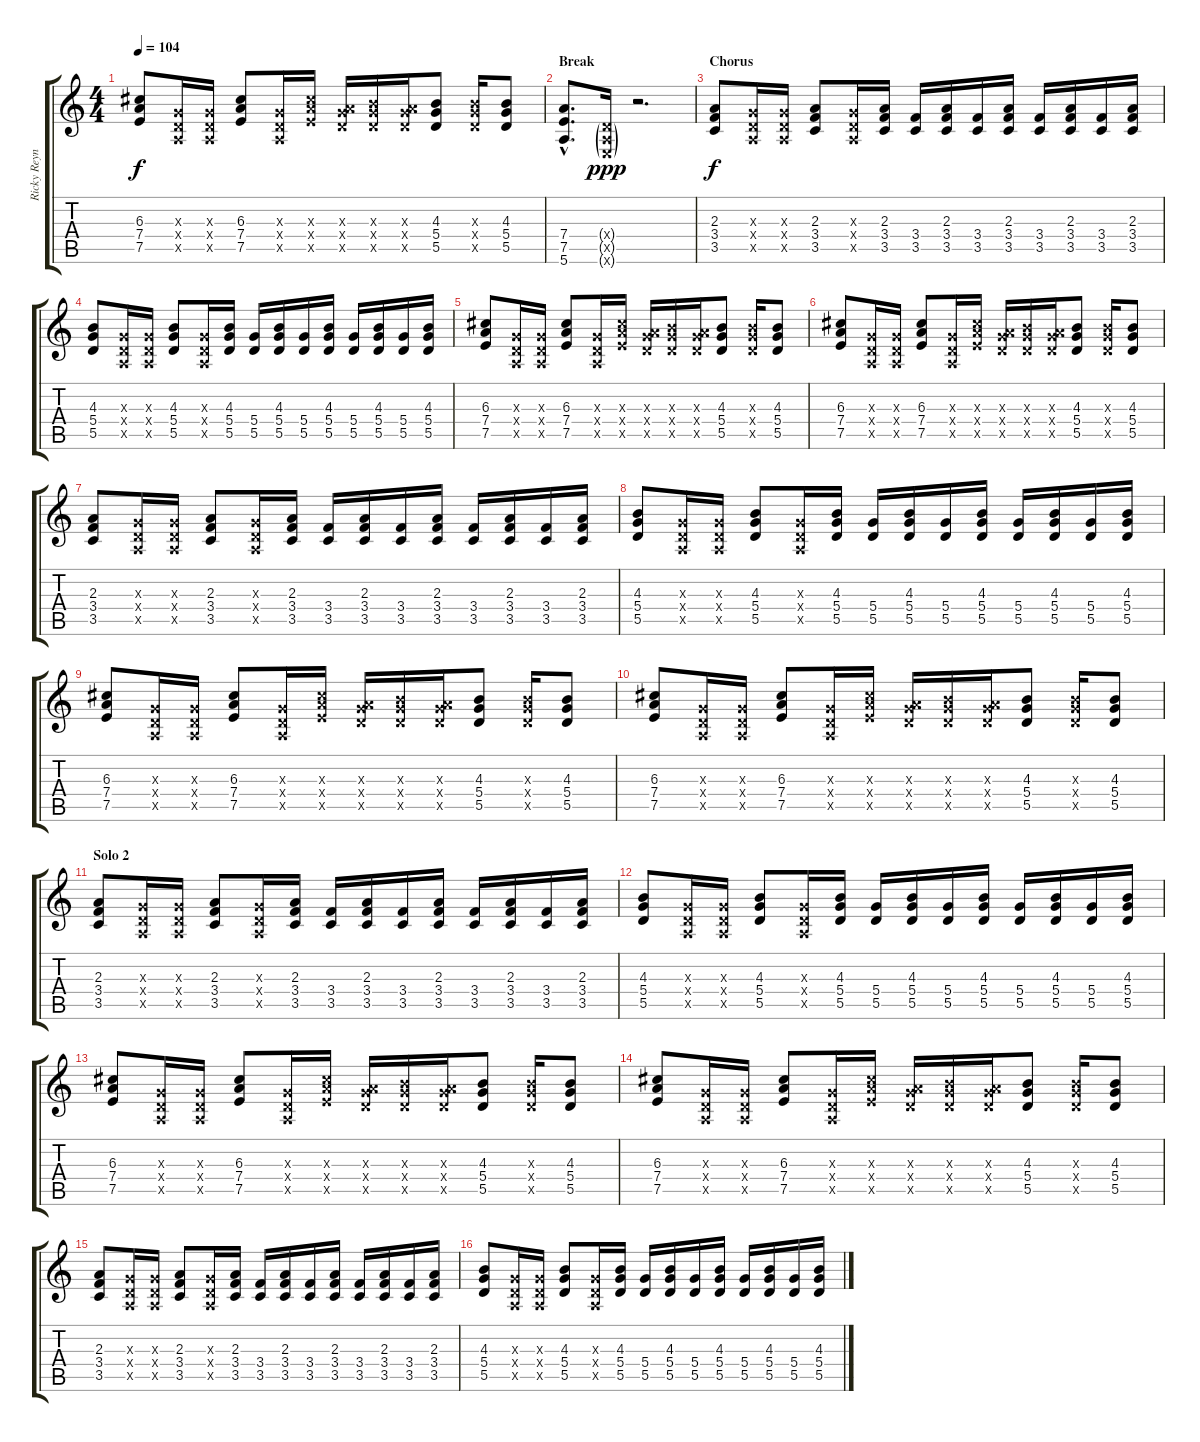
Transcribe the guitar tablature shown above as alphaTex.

\track ("Ricky Reynolds" "Ricky Reyn") {instrument overdrivenguitar}
\staff {score tabs}
\tuning (E4 B3 G3 D3 A2 E2) {hide}
\ts (4 4)
\tempo 104
\clef g2
\ks c
(6.3 7.4 7.5).8{dy f} (0.3{x} 0.4{x} 0.5{x}).16 (0.3{x} 0.4{x} 0.5{x}).16 (6.3 7.4 7.5).8 (0.3{x} 0.4{x} 0.5{x}).16 (6.3{x} 7.4{x} 7.5{x}).16 (2.3{x} 5.4{x} 5.5{x}).16 (4.3{x} 5.4{x} 5.5{x}).16 (2.3{x} 5.4{x} 5.5{x}).16 (4.3 5.4 5.5).8 (4.3{x} 5.4{x} 5.5{x}).16 (4.3 5.4 5.5).8 |
\section ("" "Break")
(7.4{hac} 7.5{hac} 5.6{hac}).8{d} (0.4{g x} 0.5{g x} 0.6{g x}).16{dy ppp} r.2{d} |
\section ("" "Chorus")
(2.3 3.4 3.5).8{dy f} (0.3{x} 0.4{x} 0.5{x}).16 (0.3{x} 0.4{x} 0.5{x}).16 (2.3 3.4 3.5).8 (0.3{x} 0.4{x} 0.5{x}).16 (2.3 3.4 3.5).16 (3.4 3.5).16 (2.3 3.4 3.5).16 (3.4 3.5).16 (2.3 3.4 3.5).16 (3.4 3.5).16 (2.3 3.4 3.5).16 (3.4 3.5).16 (2.3 3.4 3.5).16 |
(4.3 5.4 5.5).8 (0.3{x} 0.4{x} 0.5{x}).16 (0.3{x} 0.4{x} 0.5{x}).16 (4.3 5.4 5.5).8 (0.3{x} 0.4{x} 0.5{x}).16 (4.3 5.4 5.5).16 (5.4 5.5).16 (4.3 5.4 5.5).16 (5.4 5.5).16 (4.3 5.4 5.5).16 (5.4 5.5).16 (4.3 5.4 5.5).16 (5.4 5.5).16 (4.3 5.4 5.5).16 |
(6.3 7.4 7.5).8 (0.3{x} 0.4{x} 0.5{x}).16 (0.3{x} 0.4{x} 0.5{x}).16 (6.3 7.4 7.5).8 (0.3{x} 0.4{x} 0.5{x}).16 (6.3{x} 7.4{x} 7.5{x}).16 (2.3{x} 5.4{x} 5.5{x}).16 (4.3{x} 5.4{x} 5.5{x}).16 (2.3{x} 5.4{x} 5.5{x}).16 (4.3 5.4 5.5).8 (4.3{x} 5.4{x} 5.5{x}).16 (4.3 5.4 5.5).8 |
(6.3 7.4 7.5).8 (0.3{x} 0.4{x} 0.5{x}).16 (0.3{x} 0.4{x} 0.5{x}).16 (6.3 7.4 7.5).8 (0.3{x} 0.4{x} 0.5{x}).16 (6.3{x} 7.4{x} 7.5{x}).16 (2.3{x} 5.4{x} 5.5{x}).16 (4.3{x} 5.4{x} 5.5{x}).16 (2.3{x} 5.4{x} 5.5{x}).16 (4.3 5.4 5.5).8 (4.3{x} 5.4{x} 5.5{x}).16 (4.3 5.4 5.5).8 |
(2.3 3.4 3.5).8 (0.3{x} 0.4{x} 0.5{x}).16 (0.3{x} 0.4{x} 0.5{x}).16 (2.3 3.4 3.5).8 (0.3{x} 0.4{x} 0.5{x}).16 (2.3 3.4 3.5).16 (3.4 3.5).16 (2.3 3.4 3.5).16 (3.4 3.5).16 (2.3 3.4 3.5).16 (3.4 3.5).16 (2.3 3.4 3.5).16 (3.4 3.5).16 (2.3 3.4 3.5).16 |
(4.3 5.4 5.5).8 (0.3{x} 0.4{x} 0.5{x}).16 (0.3{x} 0.4{x} 0.5{x}).16 (4.3 5.4 5.5).8 (0.3{x} 0.4{x} 0.5{x}).16 (4.3 5.4 5.5).16 (5.4 5.5).16 (4.3 5.4 5.5).16 (5.4 5.5).16 (4.3 5.4 5.5).16 (5.4 5.5).16 (4.3 5.4 5.5).16 (5.4 5.5).16 (4.3 5.4 5.5).16 |
(6.3 7.4 7.5).8 (0.3{x} 0.4{x} 0.5{x}).16 (0.3{x} 0.4{x} 0.5{x}).16 (6.3 7.4 7.5).8 (0.3{x} 0.4{x} 0.5{x}).16 (6.3{x} 7.4{x} 7.5{x}).16 (2.3{x} 5.4{x} 5.5{x}).16 (4.3{x} 5.4{x} 5.5{x}).16 (2.3{x} 5.4{x} 5.5{x}).16 (4.3 5.4 5.5).8 (4.3{x} 5.4{x} 5.5{x}).16 (4.3 5.4 5.5).8 |
(6.3 7.4 7.5).8 (0.3{x} 0.4{x} 0.5{x}).16 (0.3{x} 0.4{x} 0.5{x}).16 (6.3 7.4 7.5).8 (0.3{x} 0.4{x} 0.5{x}).16 (6.3{x} 7.4{x} 7.5{x}).16 (2.3{x} 5.4{x} 5.5{x}).16 (4.3{x} 5.4{x} 5.5{x}).16 (2.3{x} 5.4{x} 5.5{x}).16 (4.3 5.4 5.5).8 (4.3{x} 5.4{x} 5.5{x}).16 (4.3 5.4 5.5).8 |
\section ("" "Solo 2")
(2.3 3.4 3.5).8 (0.3{x} 0.4{x} 0.5{x}).16 (0.3{x} 0.4{x} 0.5{x}).16 (2.3 3.4 3.5).8 (0.3{x} 0.4{x} 0.5{x}).16 (2.3 3.4 3.5).16 (3.4 3.5).16 (2.3 3.4 3.5).16 (3.4 3.5).16 (2.3 3.4 3.5).16 (3.4 3.5).16 (2.3 3.4 3.5).16 (3.4 3.5).16 (2.3 3.4 3.5).16 |
(4.3 5.4 5.5).8 (0.3{x} 0.4{x} 0.5{x}).16 (0.3{x} 0.4{x} 0.5{x}).16 (4.3 5.4 5.5).8 (0.3{x} 0.4{x} 0.5{x}).16 (4.3 5.4 5.5).16 (5.4 5.5).16 (4.3 5.4 5.5).16 (5.4 5.5).16 (4.3 5.4 5.5).16 (5.4 5.5).16 (4.3 5.4 5.5).16 (5.4 5.5).16 (4.3 5.4 5.5).16 |
(6.3 7.4 7.5).8 (0.3{x} 0.4{x} 0.5{x}).16 (0.3{x} 0.4{x} 0.5{x}).16 (6.3 7.4 7.5).8 (0.3{x} 0.4{x} 0.5{x}).16 (6.3{x} 7.4{x} 7.5{x}).16 (2.3{x} 5.4{x} 5.5{x}).16 (4.3{x} 5.4{x} 5.5{x}).16 (2.3{x} 5.4{x} 5.5{x}).16 (4.3 5.4 5.5).8 (4.3{x} 5.4{x} 5.5{x}).16 (4.3 5.4 5.5).8 |
(6.3 7.4 7.5).8 (0.3{x} 0.4{x} 0.5{x}).16 (0.3{x} 0.4{x} 0.5{x}).16 (6.3 7.4 7.5).8 (0.3{x} 0.4{x} 0.5{x}).16 (6.3{x} 7.4{x} 7.5{x}).16 (2.3{x} 5.4{x} 5.5{x}).16 (4.3{x} 5.4{x} 5.5{x}).16 (2.3{x} 5.4{x} 5.5{x}).16 (4.3 5.4 5.5).8 (4.3{x} 5.4{x} 5.5{x}).16 (4.3 5.4 5.5).8 |
(2.3 3.4 3.5).8 (0.3{x} 0.4{x} 0.5{x}).16 (0.3{x} 0.4{x} 0.5{x}).16 (2.3 3.4 3.5).8 (0.3{x} 0.4{x} 0.5{x}).16 (2.3 3.4 3.5).16 (3.4 3.5).16 (2.3 3.4 3.5).16 (3.4 3.5).16 (2.3 3.4 3.5).16 (3.4 3.5).16 (2.3 3.4 3.5).16 (3.4 3.5).16 (2.3 3.4 3.5).16 |
(4.3 5.4 5.5).8 (0.3{x} 0.4{x} 0.5{x}).16 (0.3{x} 0.4{x} 0.5{x}).16 (4.3 5.4 5.5).8 (0.3{x} 0.4{x} 0.5{x}).16 (4.3 5.4 5.5).16 (5.4 5.5).16 (4.3 5.4 5.5).16 (5.4 5.5).16 (4.3 5.4 5.5).16 (5.4 5.5).16 (4.3 5.4 5.5).16 (5.4 5.5).16 (4.3 5.4 5.5).16
